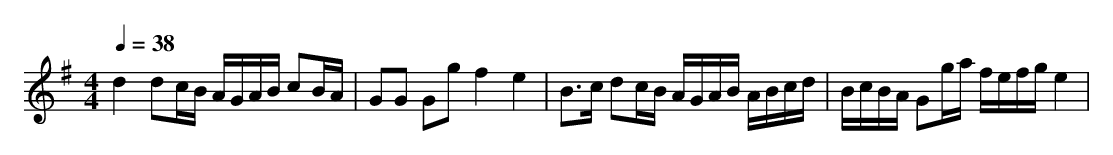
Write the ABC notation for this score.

X:1
T:
M: 4/4
L: 1/8
Q:1/4=38
K:G % 1 sharps
d2 dc/2B/2 A/2G/2A/2B/2 cB/2A/2|GG Gg f2 e2|B3/2c/2 dc/2B/2 A/2G/2A/2B/2 A/2B/2c/2d/2|B/2c/2B/2A/2 Gg/2a/2 f/2e/2f/2g/2 e2|
